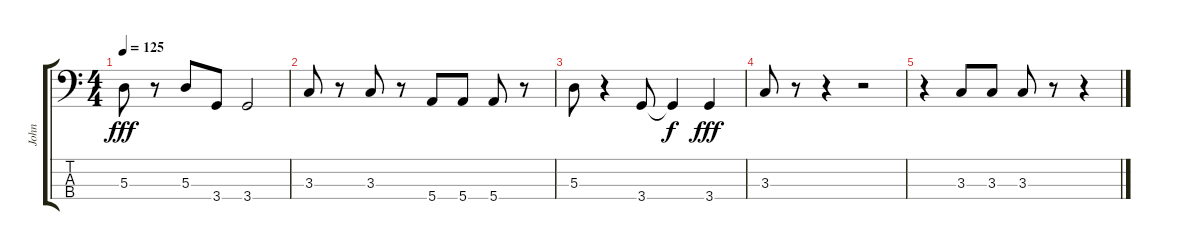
\track ("John" "John") {instrument electricbassfinger}
\staff {score tabs}
\tuning (G2 D2 A1 E1) {hide}
\ts (4 4)
\tempo 125
\clef f4
\ks c
5.3.8{dy fff} r.8 5.3.8 3.4.8 3.4.2 |
3.3.8 r.8 3.3.8 r.8 5.4.8 5.4.8 5.4.8 r.8 |
5.3.8 r.4 3.4.8 3.4{t}.4{dy f} 3.4.4{dy fff} |
3.3.8 r.8 r.4 r.2 |
r.4 3.3.8 3.3.8 3.3.8 r.8 r.4
